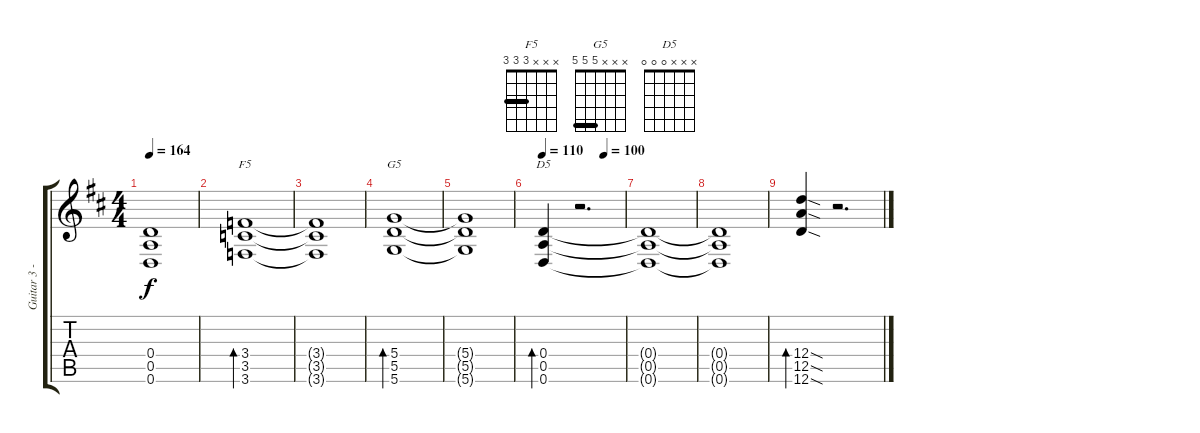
\track ("Guitar 3 - Walsh (Open D)" "Guitar 3 -") {instrument distortionguitar}
\staff {score tabs}
\tuning (D4 A3 Gb3 D3 A2 D2) {hide}
\chord ("F5" x x x 3 3 3) {barre 3}
\chord ("G5" x x x 5 5 5) {barre 5}
\chord ("D5" x x x 0 0 0)
\ts (4 4)
\tempo 164
\clef g2
\ks d
(0.4{t} 0.5{t} 0.6{t}).1{dy f} |
(3.4 3.5 3.6).1{bd 60 ch "F5"} |
(3.4{t} 3.5{t} 3.6{t}).1 |
(5.4 5.5 5.6).1{bd 60 ch "G5"} |
(5.4{t} 5.5{t} 5.6{t}).1 |
\tempo 110
\tempo (100 0.75)
(0.4 0.5 0.6).4{bd 60 ch "D5"} r.2{d} |
(0.4{t} 0.5{t} 0.6{t}).1 |
(0.4{t} 0.5{t} 0.6{t}).1 |
(12.4{sod} 12.5{sod} 12.6{sod}).4{bd 60} r.2{d}
